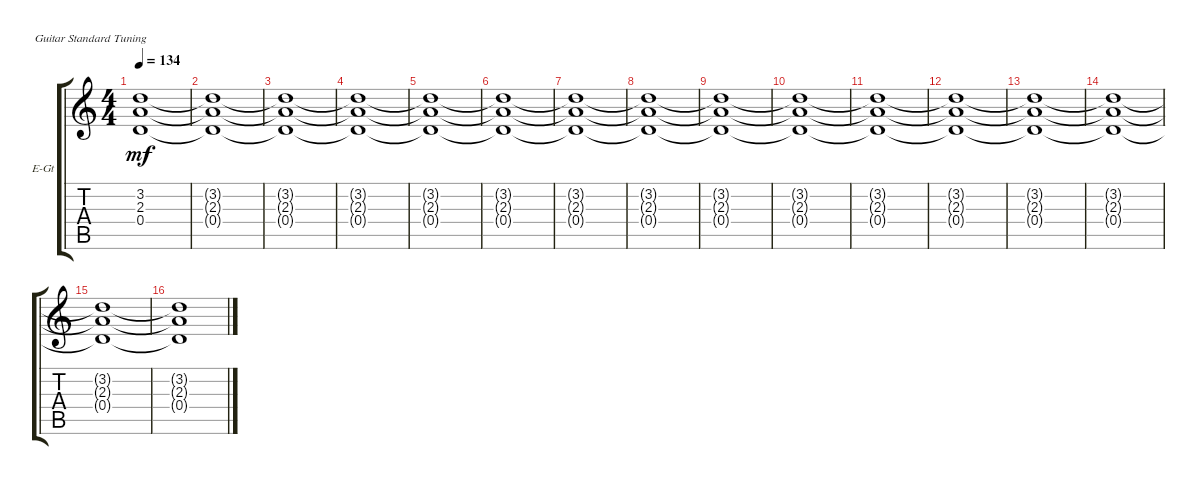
\bracketExtendMode groupsimilarinstruments
\firstSystemTrackNameOrientation horizontal
\otherSystemsTrackNameOrientation horizontal
\track ("E-Gt solo" "E-Gt") {instrument electricguitarclean}
\staff {score tabs}
\tuning (E4 B3 G3 D3 A2 E2)
\ts (4 4)
\tempo 134
\clef g2
\ks c
(3.2{t} 2.3{t} 0.4{t}).1{dy mf} |
(3.2{t} 2.3{t} 0.4{t}).1 |
(3.2{t} 2.3{t} 0.4{t}).1 |
(3.2{t} 2.3{t} 0.4{t}).1 |
(3.2{t} 2.3{t} 0.4{t}).1 |
(3.2{t} 2.3{t} 0.4{t}).1 |
(3.2{t} 2.3{t} 0.4{t}).1 |
(3.2{t} 2.3{t} 0.4{t}).1 |
(3.2{t} 2.3{t} 0.4{t}).1 |
(3.2{t} 2.3{t} 0.4{t}).1 |
(3.2{t} 2.3{t} 0.4{t}).1 |
(3.2{t} 2.3{t} 0.4{t}).1 |
(3.2{t} 2.3{t} 0.4{t}).1 |
(3.2{t} 2.3{t} 0.4{t}).1 |
(3.2{t} 2.3{t} 0.4{t}).1 |
(3.2{t} 2.3{t} 0.4{t}).1
